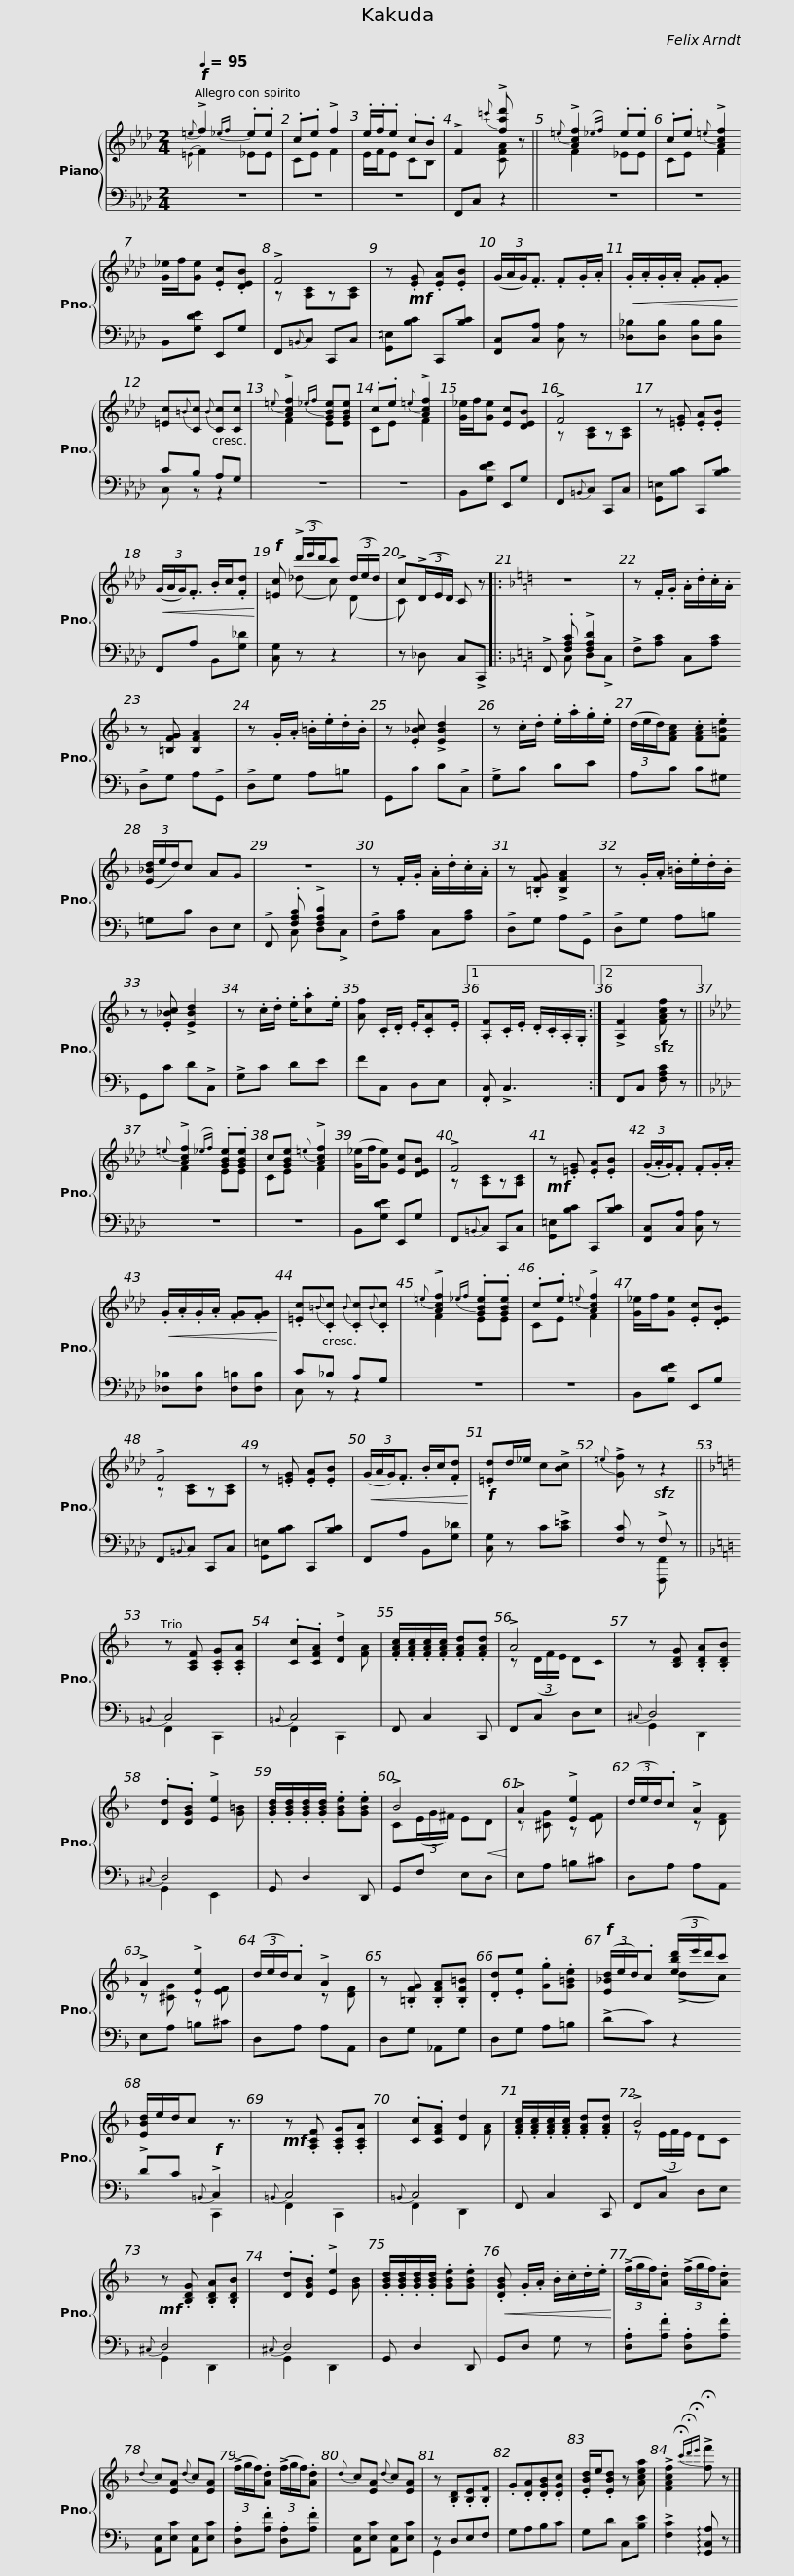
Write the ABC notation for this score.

X:1
%%score { ( 1 2 ) | ( 3 4 ) }
L:1/8
Q:1/4=95
M:2/4
I:linebreak $
K:Ab
V:1 treble
V:2 treble
V:3 bass
V:4 bass
V:1
!f!{=e} !>!f2{_ef} .e.e | .c.e !>!f2 | .e/.f/.e .c.B | !>!F2{=e'} !>![fc'f'] z ||${=e} !>![Acf]2({_ef)} .e.e | %5
 .c.e{=e} !>![Acf]2 | [G_e]/f/[Ge] .[Ec].[DEB] | !>!F4 | z!mf! .[EG] .[EA].[EB] |$ (3:2:4(G/A/G/).F3/2 .F.G/.A/ | %10
!<(! .G/.A/.G/.A/ .[FG].[FG]!<)! | [=Ec]{=B}[Cc]{B} [Cc][Cc] |{=e} !>![Acf]2{_ef} [GBe][GBe] | .c.e{=e} !>![Acf]2 | [G_e]/f/[Ge] [Ec][DEB] |$ %15
 !>!F4 | z .[=EG] .[EA].[EB] |!<(! (3:2:4(G/A/G/).F3/2 .B/c/.[Fd]!<)! |!f! [=Ec] (3(!>!d'/e'/d'/)c' (3(d/e/d/) | !>!c(3(!>!D/E/D/) C z |:$ %20
[K:F] z4 | z .F/.G/ .A/.d/.c/.A/ | z [=B,FG] [B,FA]2 | z .G/.A/ .=B/.e/.d/.B/ |$ z .[E_Bc] !>![EBd]2 | %25
 z .c/.d/ .e/.a/.g/.e/ | (3(d/e/d/)[FAc] .[FAc].[F=Be] | (3([E_Bd]/e/d/)c AG | z4 |$ z .F/.G/ .A/.d/.c/.A/ | %30
 z .[=B,FG] !>![B,FA]2 | z .G/.A/ .=B/.e/.d/.B/ | z .[E_Bc] !>![EBd]2 | z .c/.d/ .e/.[ca].e/ |$ [Af] .C/.D/ .E/.[CA].E/ |1 %35
 .[A,F].C/.E/ .D/.C/.A,/.G,/ :|2 !>![A,F]2!sfz! [FAcf] z ||[K:Ab]{=e} !>![Acf]2({_ef)} .[GBe].[GBe] | c[GBe]{=e} !>![Acf]2 |$ ([G_e]/f/[Ge]) [Ec][DEB] | %40
 !>!F4 |!mf! z .[=EG] .[EA].[EB] | (3(.G/.A/.G/).F .F.G/.A/ |$!<(! .G/.A/.G/.A/ .[FG].[FG]!<)! | .[=Ec]{=B}.[Cc]{B} .[Cc]{B}.[Cc] | %45
{=e} !>![Acf]2{_ef} .[GBe].[GBe] | .c.e{=e} !>![Acf]2 | [G_e]/f/[Ge] .[Ec].[DEB] |$ !>!F4 | z .[=EG] .[EA].[EB] | %50
!<(! (3:2:4(G/A/G/).F3/2 .B/c/.[Fd]!<)! |!f! .[=Ed]d/_e/ c!>![Bc] |{=e} !>![Gf] z!sfz! z2 ||$[K:F] z [A,CF] .[A,CG].[A,CA] | .[Cc].[CFA] !>![Dd]2 | %55
 .[FAc]/.[FAc]/.[FAc]/.[FAc]/ .[FAd].[FAd] | !>!A4 |$ z [B,DG] .[B,DA].[B,DB] | .[Dd].[DGB] !>![Ee]2 | .[GBd]/.[GBd]/.[GBd]/.[GBd]/ .[GBe].[GBe] | %60
 !>!B4 |$ !>!A2 !>![Ee]2 | (3(d/e/d/).c !>!A2 | !>!A2 !>![Ee]2 | (3(d/e/d/).c !>!A2 |$ %65
 z .[=B,FG] .[B,FA].[B,F=B] | .[Dd].[Ee] .[Gg].[G=Be] |!f! (3([E_Bd]/e/d/).c (3([ebd']/e'/d'/)c' | [EBd]/e/d/c z3/2 |$!mf! z .[A,CF] .[A,CG].[A,CA] | %70
 .[Cc].[CFA] [Dd]2 | .[FAc]/.[FAc]/.[FAc]/.[FAc]/ .[FAd].[FAd] | !>!B4 |$!mf! z .[B,DG] .[B,DA].[B,DB] | .[Dd].[DGB] !>![Ee]2 | %75
 .[GBd]/.[GBd]/.[GBd]/.[GBd]/ .[GBe].[GBe] |!<(! .[DGB] .G/.A/ .B/.c/.d/.e/!<)! |$ (3(!>!f/g/f/).[Ad] (3(!>!f/g/f/).[Ad] |{d} c[EA]{d} c[EA] | (3(!>!f/g/f/).[Ad] (3(!>!f/g/f/).[Ad] | %80
{d} c[EA]{d} c[EA] |$ z .[B,D].[B,E].[B,F] | .G.[DA].[DGB].[DGc] | .[EBd]/e/.[EBd] z [Acea] | !>![FAcf]2{!fermata!c'!fermata!d'!fermata!e'} !>!!fermata![ff'] z |] %85
V:2
{=E} F2 _EE | CE F2 | E/F/E CB, | x2 [CFA] z ||$ F2 _EE | %5
 CE F2 | x4 | z [A,C]z[A,C] | x4 |$ x4 | %10
 x4 | x4 | F2 EE | CE F2 | x4 |$ %15
 z [A,C]z[A,C] | x4 | x4 | x (_d c) (D | C) x3 |:$ %20
[K:F] x4 | x4 | x4 | x4 |$ x4 | %25
 x4 | x4 | x4 | x4 |$ x4 | %30
 x4 | x4 | x4 | x4 |$ x4 |1 %35
 x4 :|2 x4 ||[K:Ab] F2 EE | CE F2 |$ x4 | %40
 z [A,C]z[A,C] | x4 | x4 |$ x4 | x4 | %45
 F2 EE | CE F2 | x4 |$ z [A,C]z[A,C] | x4 | %50
 x4 | x4 | x4 ||$[K:F] x4 | x3 [FA] | %55
 x4 | z (3(D/F/E/) DC |$ x4 | x3 [G=B] | x4 | %60
 C(3(E/G/^F/) E!<(!D!<)! |$ z [^CG] z [EF] | x2 z [DF] | z [^CG] z [EF] | x2 z [DF] |$ %65
 x4 | x4 | x2 (!>!dc) | x4 |$ x4 | %70
 x3 [FA] | x4 | z (3(E/F/E/) DC |$ x4 | x3 [GB] | %75
 x4 | x4 |$ x4 | x4 | x4 | %80
 x4 |$ x4 | x4 | x4 | x4 |] %85
V:3
 z4 | z4 | z4 | F,,C, z2 ||$ z4 | %5
 z4 | B,,[G,DE] E,,G, | F,,{=B,,}C, C,,C, | [G,,=E,][B,C] C,,[B,C] |$ [F,,C,][C,A,] [C,A,] z | %10
 [_D,_B,][D,B,] [D,B,][D,B,] | CB, A,G, | z4 | z4 | B,,[G,DE] E,,G, |$ %15
 F,,{=B,,}C, C,,C, | [G,,=E,][B,C] C,,[B,C] | F,,A, B,,[G,_D] | [C,G,] z z2 | z _D, C,!>!C,, |:$ %20
[K:F] !>!F,, .[F,A,C] !>![F,A,D]2 | !>!F,[A,C] C,[A,C] | !>!D,G, A,!>!G,, | !>!D,G, A,=B, |$ G,,C D!>!C, | %25
 !>!G,C DE | A,C C^G, | =G,C D,E, | !>!F,, .[F,A,C] !>![F,A,D]2 |$ !>!F,[A,C] C,[A,C] | %30
 !>!D,G, A,!>!G,, | !>!D,G, A,=B, | G,,C D!>!C, | !>!G,C DE |$ FC, D,E, |1 %35
 .[F,,C,] !>!C,3 :|2 F,,C, [F,A,C] z ||[K:Ab] z4 | z4 |$ B,,[G,DE] E,,G, | %40
 F,,{=B,,}C, C,,C, | [G,,=E,][B,C] C,,[B,C] | [F,,C,][C,A,] [C,A,] z |$ [_D,_B,][D,B,] [D,=B,][D,B,] | C_B, A,G, | %45
 z4 | z4 | B,,[G,DE] E,,G, |$ F,,{=B,,}C, C,,C, | [G,,=E,][B,C] C,,[B,C] | %50
 F,,A, B,,[G,_D] | [C,G,] z C!>![C=E] | [F,C] z !>!F, z ||$[K:F]{=B,,} C,4 |{=B,,} C,4 | %55
 F,, C,2 C,, | F,,C, D,E, |${^C,} D,4 |{^C,} D,4 | G,, D,2 D,, | %60
 G,,F, E,D, |$ E,A, =B,^C | D,A, A,A,, | E,A, =B,^C | D,A, A,A,, |$ %65
 D,G, _A,,G, | D,G, A,=B, | (!>!DC) z2 | !>!DC!f!{=B,,} !>!C,2 |${=B,,} C,4 | %70
{=B,,} C,4 | F,, C,2 C,, | F,,C, D,E, |${^C,} D,4 |{^C,} D,4 | %75
 G,, D,2 D,, | G,,D, G, z |$ .[D,A,].[A,F] .[D,A,].[A,F] | [A,,E,][E,C] [A,,E,][E,C] | .[D,A,].[A,F] .[D,A,].[A,F] | %80
 [A,,E,][E,C] [A,,E,][E,C] |$ z D,E,F, | G,A,B,C | G,D C,[B,E] | !>![F,C]2 !arpeggio![G,,C,A,] z |] %85
V:4
 x4 | x4 | x4 | x4 ||$ x4 | %5
 x4 | x4 | x4 | x4 |$ x4 | %10
 x4 | C, z z2 | x4 | x4 | x4 |$ %15
 x4 | x4 | x4 | x4 | x4 |:$ %20
[K:F] x C, D,!>!C, | x4 | x4 | x4 |$ x4 | %25
 x4 | x4 | x4 | x C, D,!>!C, |$ x4 | %30
 x4 | x4 | x4 | x4 |$ x4 |1 %35
 x4 :|2 x4 ||[K:Ab] x4 | x4 |$ x4 | %40
 x4 | x4 | x4 |$ x4 | C, z z2 | %45
 x4 | x4 | x4 |$ x4 | x4 | %50
 x4 | x4 | x2 [F,,,F,,] z ||$[K:F] F,,2 C,,2 | F,,2 C,,2 | %55
 x4 | x4 |$ G,,2 D,,2 | G,,2 E,,2 | x4 | %60
 x4 |$ x4 | x4 | x4 | x4 |$ %65
 x4 | x4 | x4 | x2 C,,2 |$ F,,2 C,,2 | %70
 F,,2 D,,2 | x4 | x4 |$ G,,2 D,,2 | G,,2 D,,2 | %75
 x4 | x4 |$ x4 | x4 | x4 | %80
 x4 |$ G,,2 x2 | x4 | x4 | x4 |] %85
